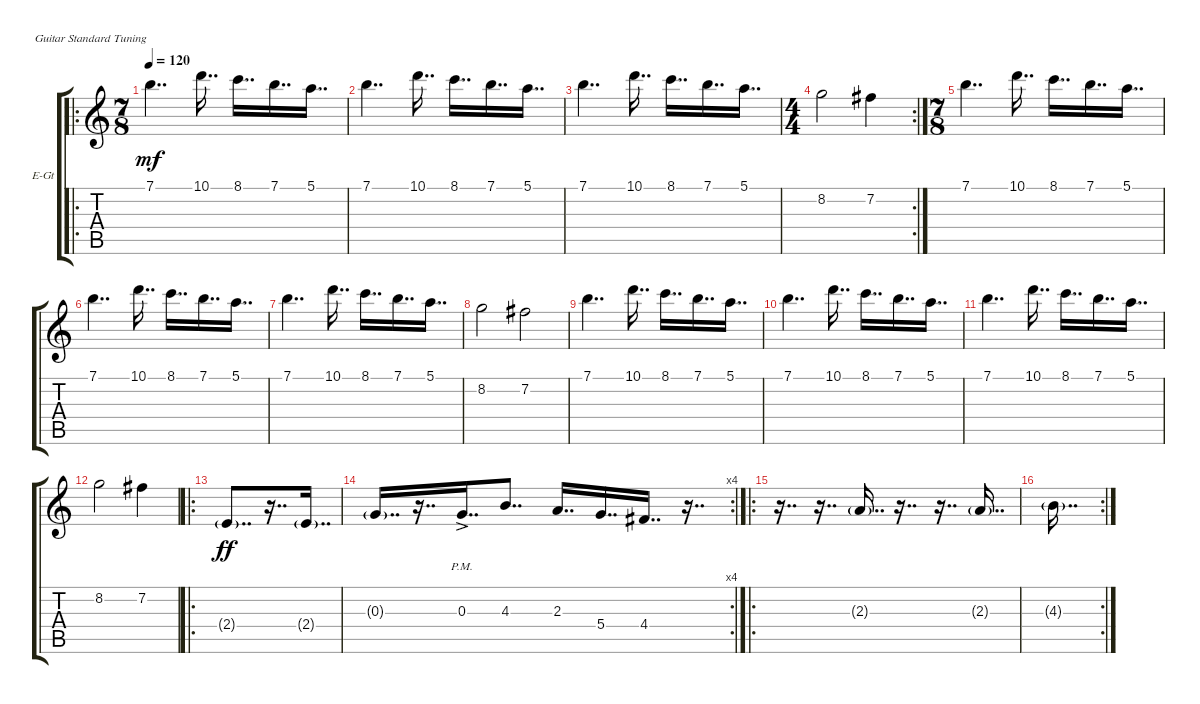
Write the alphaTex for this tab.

\defaultSystemsLayout 4
\bracketExtendMode groupsimilarinstruments
\firstSystemTrackNameOrientation horizontal
\otherSystemsTrackNameOrientation horizontal
\track ("Electric Guitar" "E-Gt") {instrument electricguitarclean}
\staff {score tabs}
\tuning (E4 B3 G3 D3 A2 E2)
\ro
\ts (7 8)
\tempo 120
\clef g2
\scale
0.509881
\ks c
7.1.4{dd dy mf instrument electricguitarclean} 10.1.16{dd} 8.1.16{dd} 7.1.16{dd} 5.1.16{dd} |
\scale
0.245059 7.1.4{dd} 10.1.16{dd} 8.1.16{dd} 7.1.16{dd} 5.1.16{dd} |
\scale
0.245059 7.1.4{dd} 10.1.16{dd} 8.1.16{dd} 7.1.16{dd} 5.1.16{dd} |
\rc 2
\ts (4 4)
8.2.2 7.2.4 |
\ts (7 8)
7.1.4{dd} 10.1.16{dd} 8.1.16{dd} 7.1.16{dd} 5.1.16{dd} |
7.1.4{dd} 10.1.16{dd} 8.1.16{dd} 7.1.16{dd} 5.1.16{dd} |
7.1.4{dd} 10.1.16{dd} 8.1.16{dd} 7.1.16{dd} 5.1.16{dd} |
8.2.2 7.2.2 |
7.1.4{dd} 10.1.16{dd} 8.1.16{dd} 7.1.16{dd} 5.1.16{dd} |
7.1.4{dd} 10.1.16{dd} 8.1.16{dd} 7.1.16{dd} 5.1.16{dd} |
7.1.4{dd} 10.1.16{dd} 8.1.16{dd} 7.1.16{dd} 5.1.16{dd} |
8.2.2 7.2.4 |
\ro
2.4{g}.8{dd dy ff} r.16{dd} 2.4{g}.16{dd} |
\rc 4
0.3{g}.16{dd} r.16{dd} 0.3{ac pm}.16{dd} 4.3.8{dd} 2.3.16{dd} 5.4.16{dd} 4.4.16{dd} r.16{dd} |
\ro
r.16{dd} r.16{dd} 2.3{g}.16{dd} r.16{dd} r.16{dd} 2.3{g}.16{dd} |
\rc 2
4.3{g}.16{dd}
